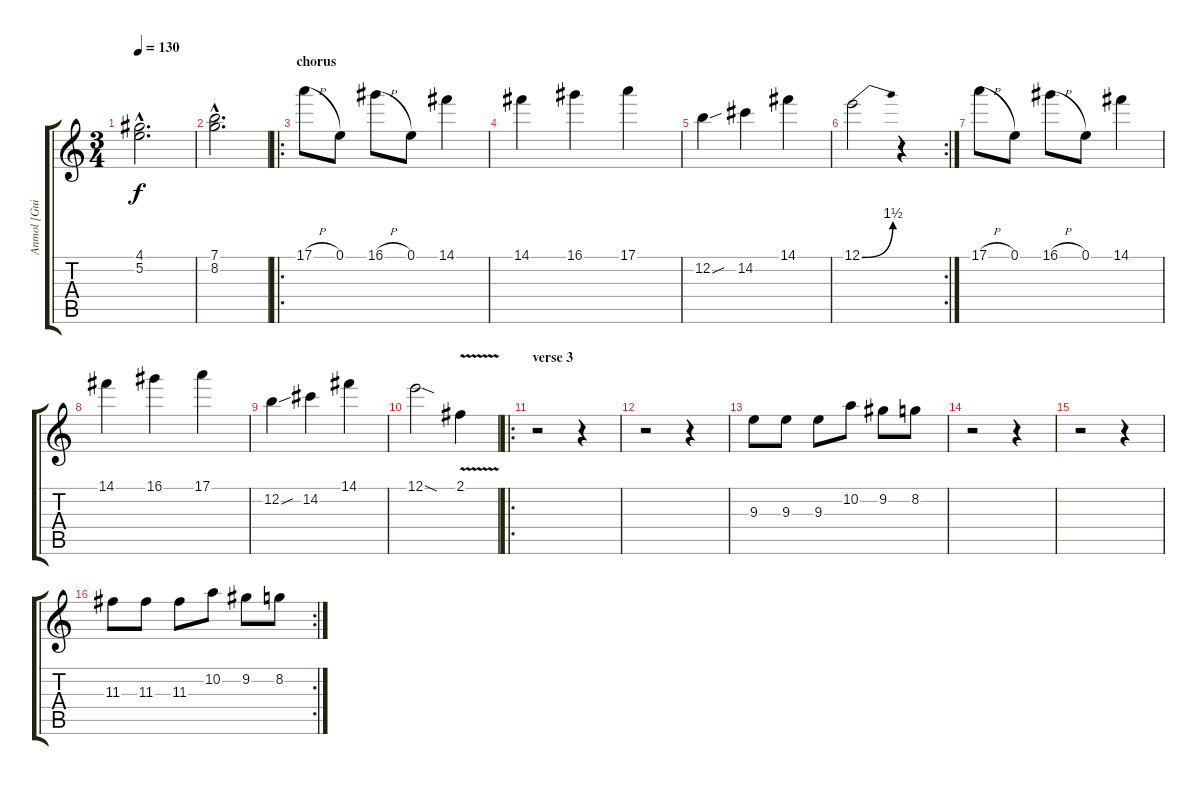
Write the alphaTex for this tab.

\track ("Anmol [Guitar 1]" "Anmol [Gui") {instrument overdrivenguitar}
\staff {score tabs}
\tuning (E4 B3 G3 D3 A2 E2) {hide}
\ts (3 4)
\tempo 130
\clef g2
\ks c
(4.1{hac} 5.2{hac}).2{d dy f} |
(7.1{hac} 8.2{hac}).2{d} |
\ro
\section ("" "chorus")
17.1{h}.8 0.1.8 16.1{h}.8 0.1.8 14.1.4 |
14.1.4 16.1.4 17.1.4 |
12.2{sou}.4 14.2.4 14.1.4 |
\rc 2
12.1{be (bend 0 0 60 6)}.2 r.4 |
17.1{h}.8 0.1.8 16.1{h}.8 0.1.8 14.1.4 |
14.1.4 16.1.4 17.1.4 |
12.2{sou}.4 14.2.4 14.1.4 |
12.1{sod}.2 2.1{v}.4 |
\ro
\section ("" "verse 3")
r.2 r.4 |
r.2 r.4 |
9.3.8 9.3.8 9.3.8 10.2.8 9.2.8 8.2.8 |
r.2 r.4 |
r.2 r.4 |
\rc 2
11.3.8 11.3.8 11.3.8 10.2.8 9.2.8 8.2.8
